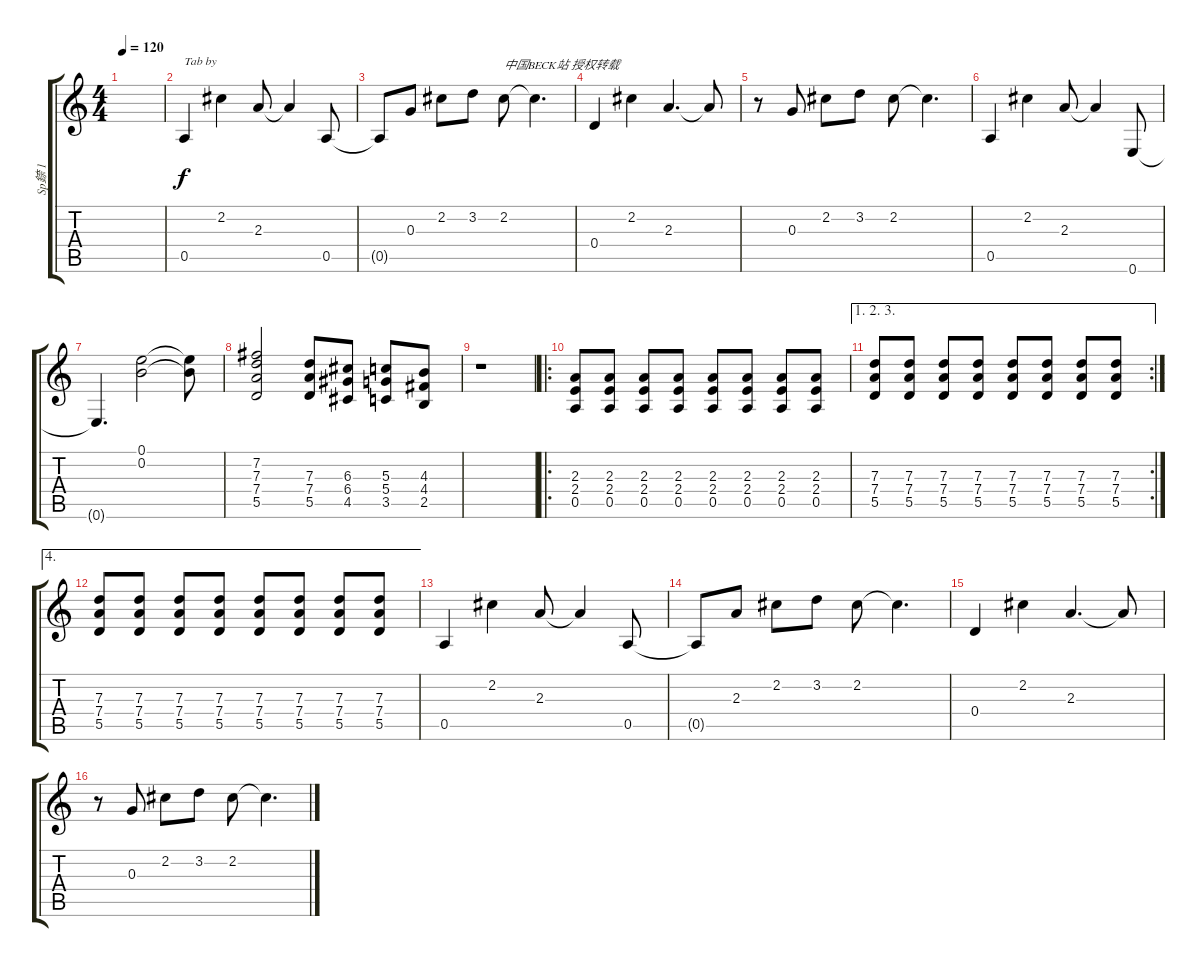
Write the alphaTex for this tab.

\track ("Sp錼 1" "Sp錼 1") {instrument overdrivenguitar}
\staff {score tabs}
\tuning (E4 B3 G3 D3 A2 E2) {hide}
\ts (4 4)
\tempo 120
\clef g2
\ks c
|
0.5.4{txt "Tab by"} 2.2.4 2.3.8 2.3{t}.4 0.5.8 |
0.5{t}.8 0.3.8 2.2.8 3.2.8 2.2.8{txt "中国BECK站 授权转载"} 2.2{t}.4{d} |
0.4.4 2.2.4 2.3.4{d} 2.3{t}.8 |
r.8 0.3.8 2.2.8 3.2.8 2.2.8 2.2{t}.4{d} |
0.5.4 2.2.4 2.3.8 2.3{t}.4 0.6.8 |
0.6{t}.4{d} (0.1 0.2).2 (0.1{t} 0.2{t}).8 |
(7.2 7.3 7.4 5.5).2 (7.3 7.4 5.5).8 (6.3 6.4 4.5).8 (5.3 5.4 3.5).8 (4.3 4.4 2.5).8 |
r.1 |
\ro
(2.3 2.4 0.5).8 (2.3 2.4 0.5).8 (2.3 2.4 0.5).8 (2.3 2.4 0.5).8 (2.3 2.4 0.5).8 (2.3 2.4 0.5).8 (2.3 2.4 0.5).8 (2.3 2.4 0.5).8 |
\ae (1 2 3)
\rc 2
(7.3 7.4 5.5).8 (7.3 7.4 5.5).8 (7.3 7.4 5.5).8 (7.3 7.4 5.5).8 (7.3 7.4 5.5).8 (7.3 7.4 5.5).8 (7.3 7.4 5.5).8 (7.3 7.4 5.5).8 |
\ae 4
(7.3 7.4 5.5).8 (7.3 7.4 5.5).8 (7.3 7.4 5.5).8 (7.3 7.4 5.5).8 (7.3 7.4 5.5).8 (7.3 7.4 5.5).8 (7.3 7.4 5.5).8 (7.3 7.4 5.5).8 |
0.5.4 2.2.4 2.3.8 2.3{t}.4 0.5.8 |
0.5{t}.8 2.3.8 2.2.8 3.2.8 2.2.8 2.2{t}.4{d} |
0.4.4 2.2.4 2.3.4{d} 2.3{t}.8 |
r.8 0.3.8 2.2.8 3.2.8 2.2.8 2.2{t}.4{d}
